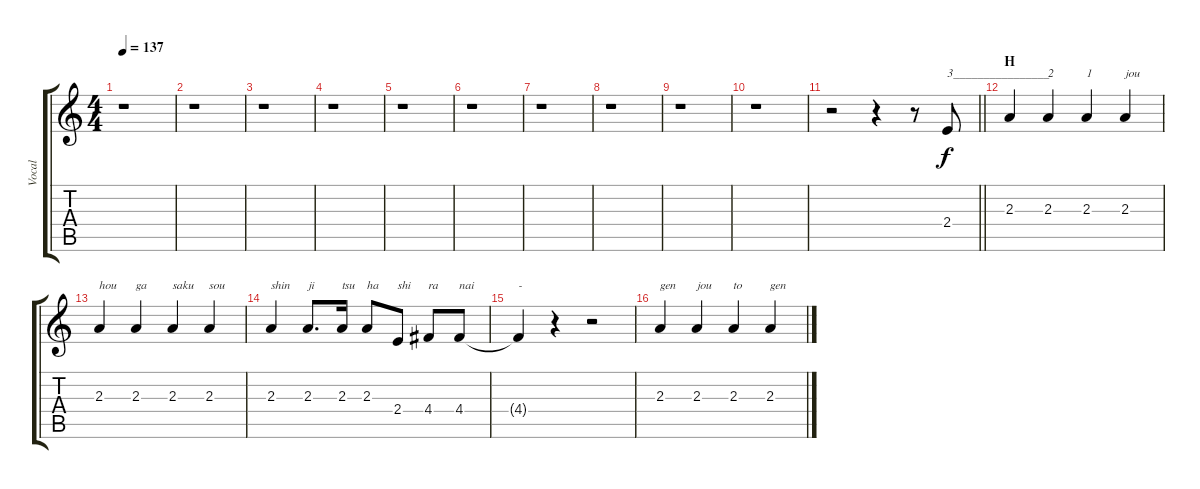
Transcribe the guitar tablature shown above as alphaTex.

\track ("Vocal" "Vocal") {instrument contrabass}
\staff {score tabs}
\tuning (E4 B3 G3 D3 A2 E2) {hide}
\ts (4 4)
\tempo 137
\clef g2
\ks c
r.1{dy f} |
r.1 |
r.1 |
r.1 |
r.1 |
r.1 |
r.1 |
r.1 |
r.1 |
r.1 |
\barLineRight lightlight
r.2 r.4 r.8 2.4.8{txt "3________________"} |
\section ("" "H")
2.3.4 2.3.4{txt "2"} 2.3.4{txt "1"} 2.3.4{txt "jou"} |
2.3.4{txt "hou"} 2.3.4{txt "ga"} 2.3.4{txt "saku"} 2.3.4{txt "sou"} |
2.3.4{txt "shin"} 2.3.8{d txt "ji"} 2.3.16{txt "tsu"} 2.3.8{txt "ha"} 2.4.8{txt "shi"} 4.4.8{txt "ra"} 4.4.8{txt "nai"} |
4.4{t}.4{txt "-"} r.4 r.2 |
2.3.4{txt "gen"} 2.3.4{txt "jou"} 2.3.4{txt "to"} 2.3.4{txt "gen"}
